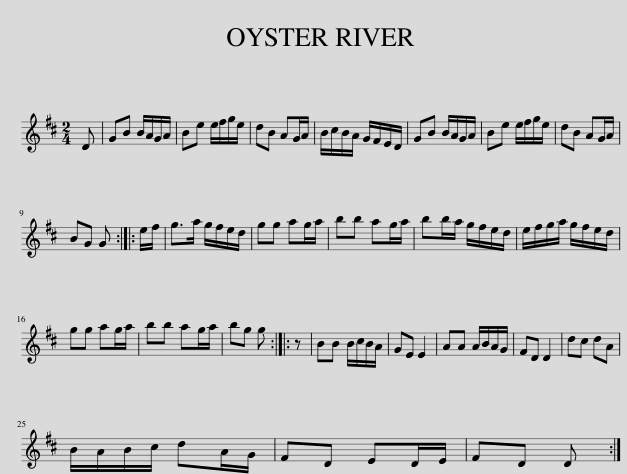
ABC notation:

X:1
L:1/8
M:2/4
I:linebreak $
K:D
V:1 treble
V:1
 D | GB B/A/G/A/ | Be e/f/g/e/ | dB AG/A/ | B/c/B/A/ G/F/E/D/ | %5
 GB B/A/G/A/ | Be e/f/g/e/ | dB AG/A/ |$ BG G :: e/f/ | %10
 g>a g/f/e/d/ | gg ag/a/ | bb ag/a/ | bb/a/ g/f/e/d/ | e/f/g/a/ g/f/e/d/ |$ %15
 gg ag/a/ | bb ag/a/ | bg g :: z | BB B/c/B/A/ | %20
 GE E2 | AA A/B/A/G/ | FD D2 | dc dA |$ B/A/B/c/ dA/G/ | %25
 FD ED/E/ | FD D :| %27
